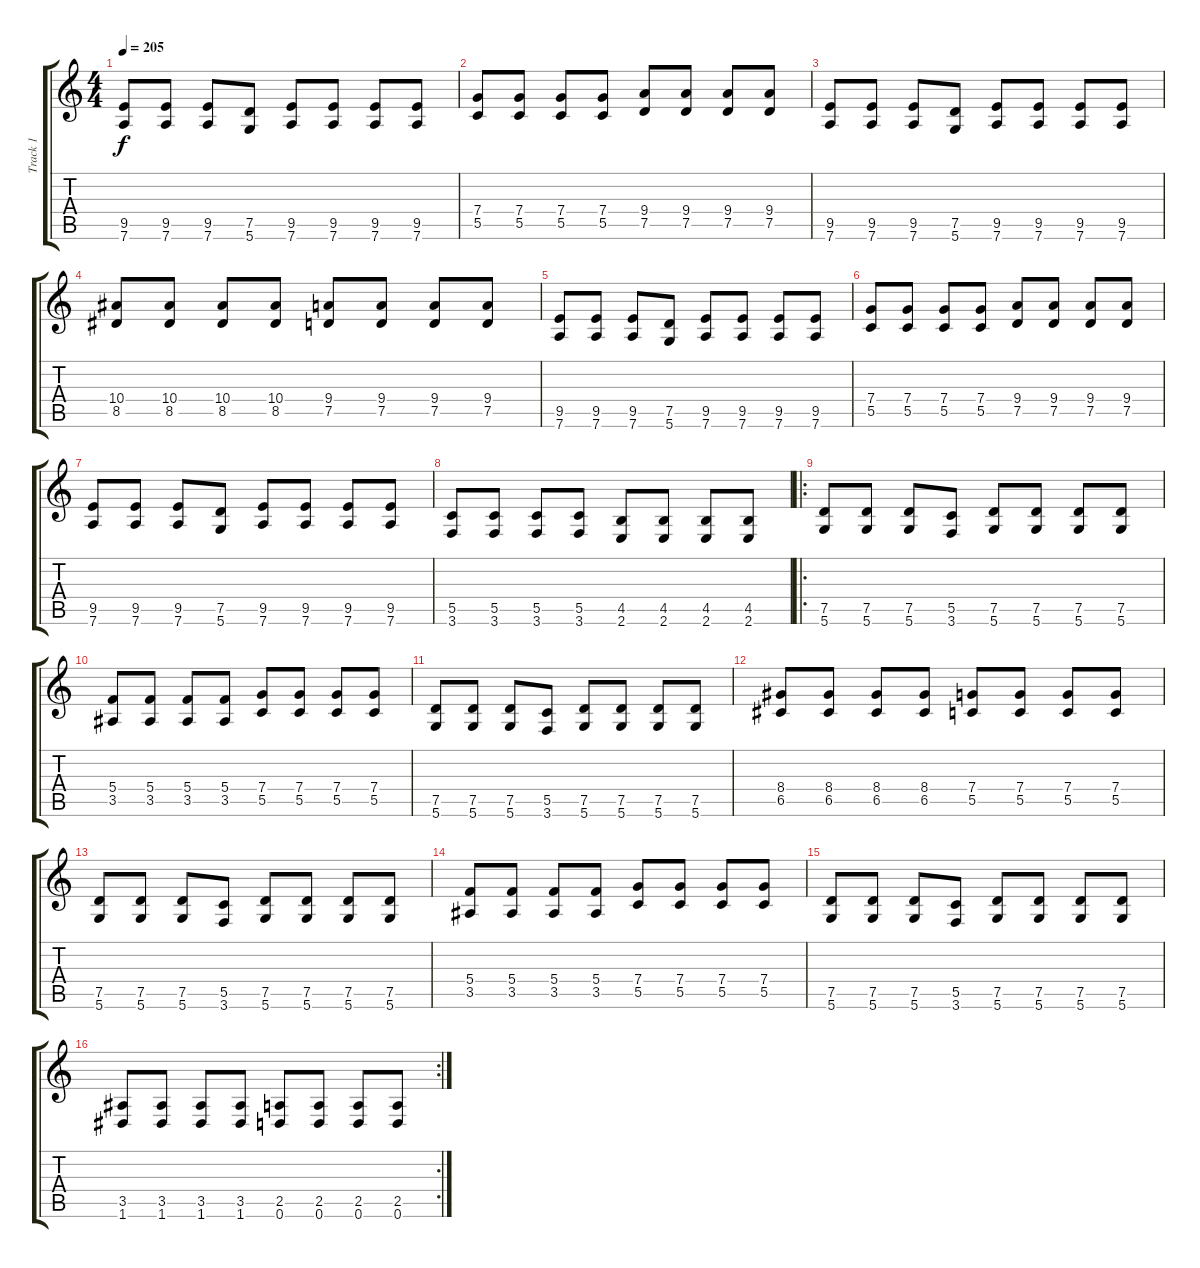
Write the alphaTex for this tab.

\track ("Track 1" "Track 1") {instrument overdrivenguitar}
\staff {score tabs}
\tuning (D4 A3 F3 C3 G2 D2) {hide}
\ts (4 4)
\tempo 205
\clef g2
\ks c
(9.5 7.6).8{dy f} (9.5 7.6).8 (9.5 7.6).8 (7.5 5.6).8 (9.5 7.6).8 (9.5 7.6).8 (9.5 7.6).8 (9.5 7.6).8 |
(7.4 5.5).8 (7.4 5.5).8 (7.4 5.5).8 (7.4 5.5).8 (9.4 7.5).8 (9.4 7.5).8 (9.4 7.5).8 (9.4 7.5).8 |
(9.5 7.6).8 (9.5 7.6).8 (9.5 7.6).8 (7.5 5.6).8 (9.5 7.6).8 (9.5 7.6).8 (9.5 7.6).8 (9.5 7.6).8 |
(10.4 8.5).8 (10.4 8.5).8 (10.4 8.5).8 (10.4 8.5).8 (9.4 7.5).8 (9.4 7.5).8 (9.4 7.5).8 (9.4 7.5).8 |
(9.5 7.6).8 (9.5 7.6).8 (9.5 7.6).8 (7.5 5.6).8 (9.5 7.6).8 (9.5 7.6).8 (9.5 7.6).8 (9.5 7.6).8 |
(7.4 5.5).8 (7.4 5.5).8 (7.4 5.5).8 (7.4 5.5).8 (9.4 7.5).8 (9.4 7.5).8 (9.4 7.5).8 (9.4 7.5).8 |
(9.5 7.6).8 (9.5 7.6).8 (9.5 7.6).8 (7.5 5.6).8 (9.5 7.6).8 (9.5 7.6).8 (9.5 7.6).8 (9.5 7.6).8 |
(5.5 3.6).8 (5.5 3.6).8 (5.5 3.6).8 (5.5 3.6).8 (4.5 2.6).8 (4.5 2.6).8 (4.5 2.6).8 (4.5 2.6).8 |
\ro
(7.5 5.6).8 (7.5 5.6).8 (7.5 5.6).8 (5.5 3.6).8 (7.5 5.6).8 (7.5 5.6).8 (7.5 5.6).8 (7.5 5.6).8 |
(5.4 3.5).8 (5.4 3.5).8 (5.4 3.5).8 (5.4 3.5).8 (7.4 5.5).8 (7.4 5.5).8 (7.4 5.5).8 (7.4 5.5).8 |
(7.5 5.6).8 (7.5 5.6).8 (7.5 5.6).8 (5.5 3.6).8 (7.5 5.6).8 (7.5 5.6).8 (7.5 5.6).8 (7.5 5.6).8 |
(8.4 6.5).8 (8.4 6.5).8 (8.4 6.5).8 (8.4 6.5).8 (7.4 5.5).8 (7.4 5.5).8 (7.4 5.5).8 (7.4 5.5).8 |
(7.5 5.6).8 (7.5 5.6).8 (7.5 5.6).8 (5.5 3.6).8 (7.5 5.6).8 (7.5 5.6).8 (7.5 5.6).8 (7.5 5.6).8 |
(5.4 3.5).8 (5.4 3.5).8 (5.4 3.5).8 (5.4 3.5).8 (7.4 5.5).8 (7.4 5.5).8 (7.4 5.5).8 (7.4 5.5).8 |
(7.5 5.6).8 (7.5 5.6).8 (7.5 5.6).8 (5.5 3.6).8 (7.5 5.6).8 (7.5 5.6).8 (7.5 5.6).8 (7.5 5.6).8 |
\rc 2
(3.5 1.6).8 (3.5 1.6).8 (3.5 1.6).8 (3.5 1.6).8 (2.5 0.6).8 (2.5 0.6).8 (2.5 0.6).8 (2.5 0.6).8
